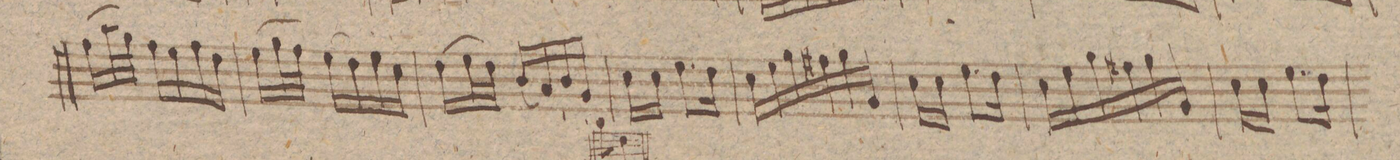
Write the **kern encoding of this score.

**kern	**dynam
*I"Violino Primo	*
*clefG2	*
*k[]	*
*M3/8	*
(16ff\LL	.
32aa\L	.
32gg\JJJ)	.
16ff\LL	.
16ee\	.
16ff\	.
16dd\JJ	.
=39	=39
(16ee\LL	.
32gg\L	.
32ff\JJJ)	.
(16ee\LL	.
16dd\)	.
16ee'\	.
16cc'\JJ	.
=40	=40
(16dd\LL	.
32ee\L	.
32dd\JJJ)	.
(16b/LL	.
16a/)	.
16b'/	.
16g'/JJ	.
=41	=41
16cc\LL	.
16cc\JJ	.
8.ee\L	.
16dd\Jk	.
=42	=42
16cc\LL	.
16ee\	.
16gg\	.
16ff#X\	.
16gg\	.
16g/JJ	.
=43	=43
16cc\LL	.
16cc\JJ	.
8.ee\L	.
16dd\Jk	.
=44	=44
16cc\LL	.
16ee\	.
16gg\	.
16ff#X\	.
16gg\	.
16g/JJ	.
=45	=45
16cc\LL	.
16cc\JJ	.
8.ee\L	.
16dd\Jk	.
=46	=46
*-	*-
